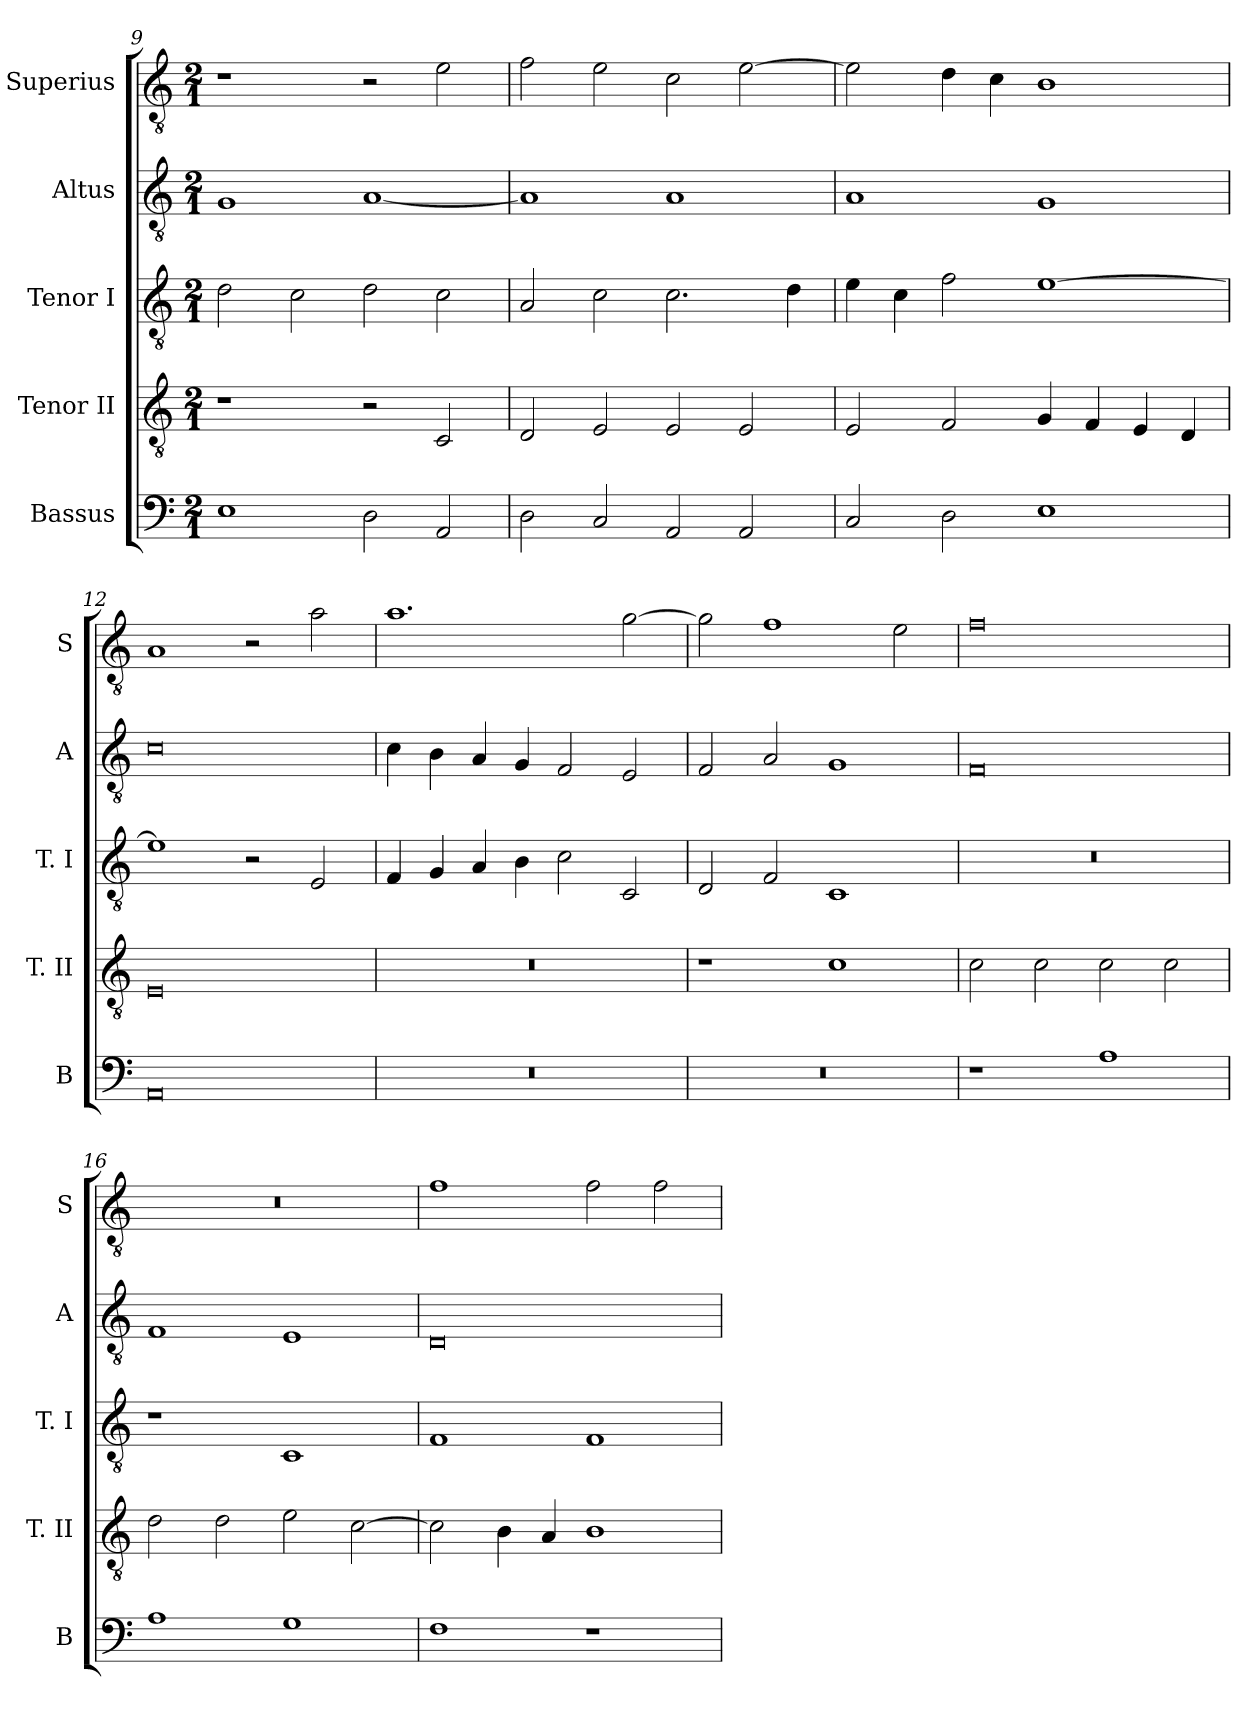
**kern	**kern	**kern	**kern	**kern
*part5	*part4	*part3	*part2	*part1
*staff5	*staff4	*staff3	*staff2	*staff1
*I"Bassus	*I"Tenor II	*I"Tenor I	*I"Altus	*I"Superius
*I'B	*I'T. II	*I'T. I	*I'A	*I'S
*clefF4	*clefGv2	*clefGv2	*clefGv2	*clefGv2
*k[]	*k[]	*k[]	*k[]	*k[]
*C:	*C:	*C:	*C:	*C:
*M2/1	*M2/1	*M2/1	*M2/1	*M2/1
=9	=9	=9	=9	=9
1E	1r	2d	1G	1r
.	.	2c	.	.
2D	2r	2d	[1A	2r
2AA	2C	2c	.	2e
=10	=10	=10	=10	=10
2D	2D	2A	1A]	2f
2C	2E	2c	.	2e
2AA	2E	2.c	1A	2c
2AA	2E	.	.	[2e
.	.	4d	.	.
=11	=11	=11	=11	=11
2C	2E	4e	1A	2e]
.	.	4c	.	.
2D	2F	2f	.	4d
.	.	.	.	4c
1E	4G	[1e	1G	1B
.	4F	.	.	.
.	4E	.	.	.
.	4D	.	.	.
=12	=12	=12	=12	=12
0AA	0E	1e]	0c	1A
.	.	2r	.	2r
.	.	2E	.	2a
=13	=13	=13	=13	=13
0r	0r	4F	4c	1.a
.	.	4G	4B	.
.	.	4A	4A	.
.	.	4B	4G	.
.	.	2c	2F	.
.	.	2C	2E	[2g
=14	=14	=14	=14	=14
0r	1r	2D	2F	2g]
.	.	2F	2A	1f
.	1c	1C	1G	.
.	.	.	.	2e
=15	=15	=15	=15	=15
1r	2c	0r	0F	0f
.	2c	.	.	.
1A	2c	.	.	.
.	2c	.	.	.
=16	=16	=16	=16	=16
1A	2d	1r	1F	0r
.	2d	.	.	.
1G	2e	1C	1E	.
.	[2c	.	.	.
=17	=17	=17	=17	=17
1F	2c]	1F	0D	1f
.	4B	.	.	.
.	4A	.	.	.
1r	1B	1F	.	2f
.	.	.	.	2f
=	=	=	=	=
*-	*-	*-	*-	*-
